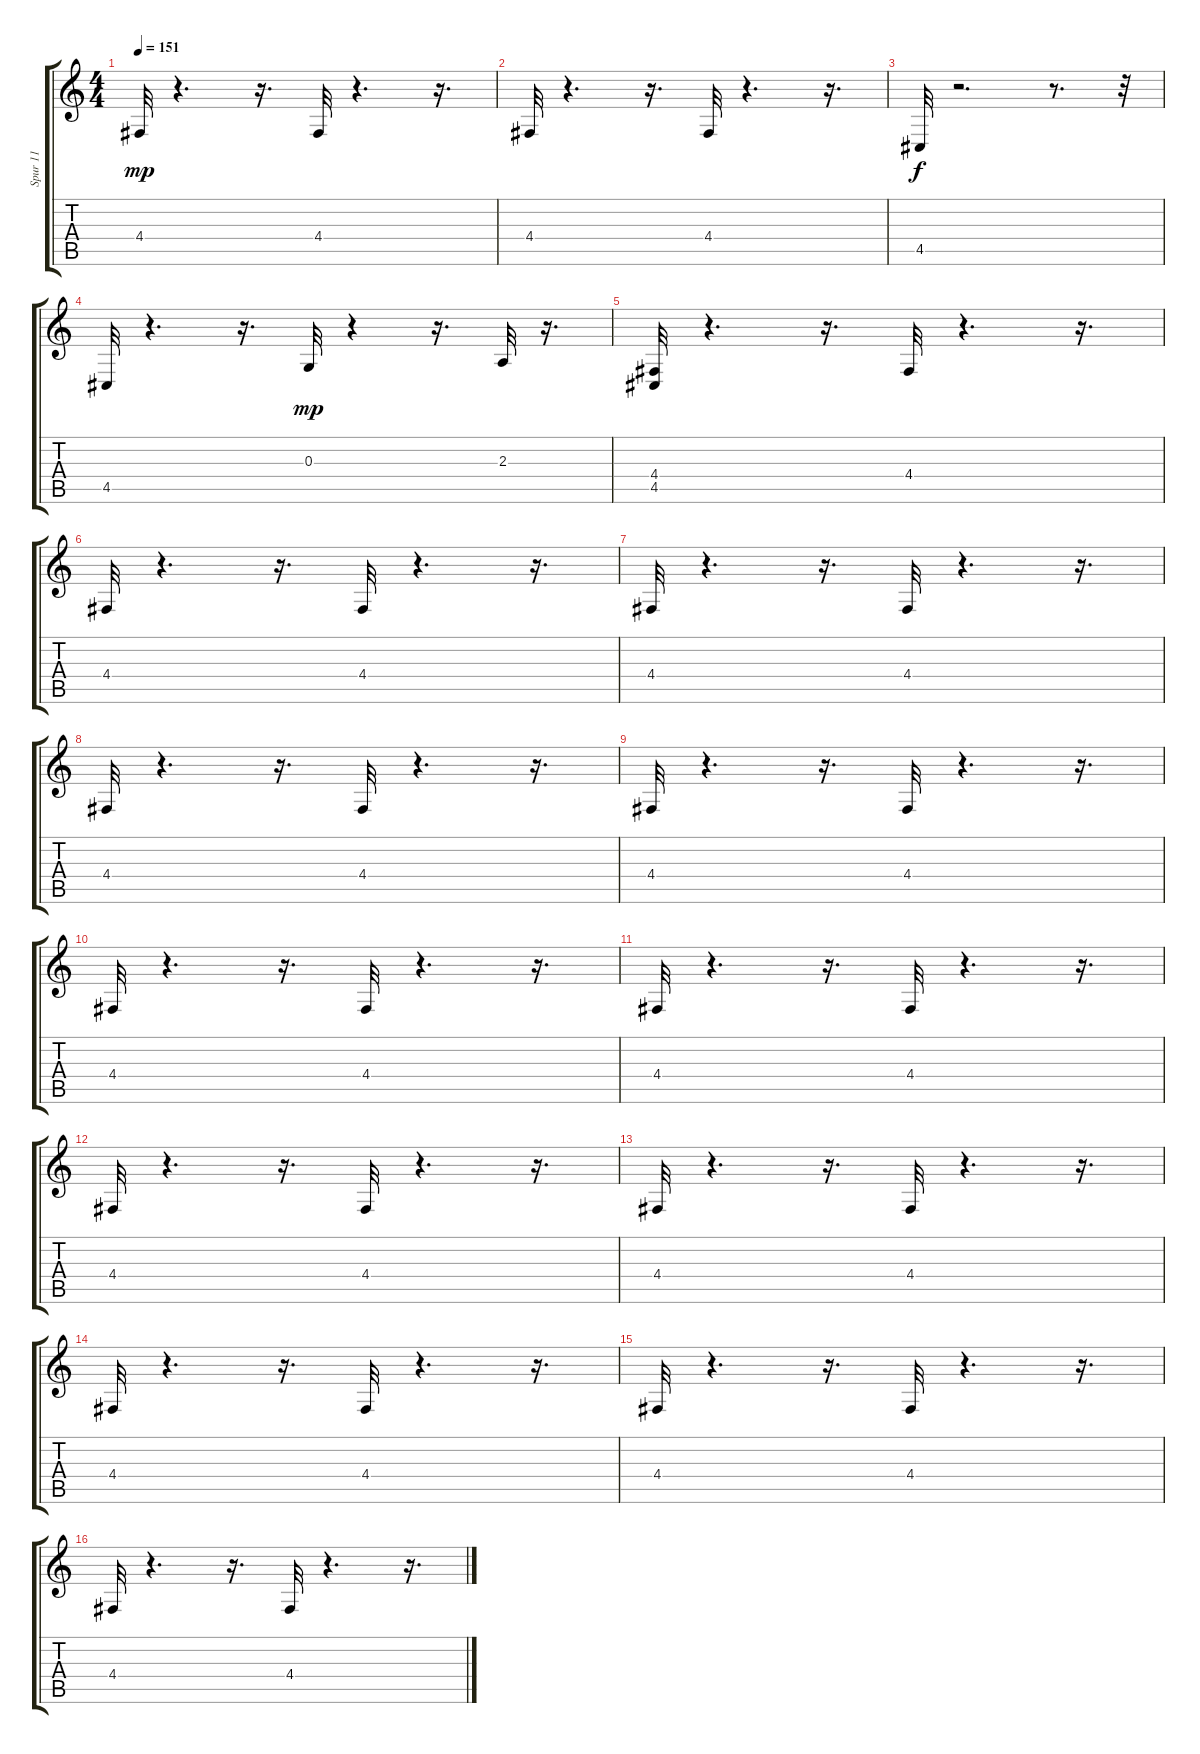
\track ("Spur 11" "Spur 11") {instrument acousticgrandpiano}
\staff {score tabs}
\tuning (E4 B3 G3 D3 A2 E2) {hide}
\ts (4 4)
\tempo 151
\clef g2
\ks c
4.4.32{dy mp} r.4{d} r.16{d} 4.4.32 r.4{d} r.16{d} |
4.4.32 r.4{d} r.16{d} 4.4.32 r.4{d} r.16{d} |
4.5.32{dy f} r.2{d} r.8{d} r.32 |
4.5.32 r.4{d} r.16{d} 0.3.32{dy mp} r.4 r.16{d} 2.3.32 r.16{d} |
(4.4 4.5).32 r.4{d} r.16{d} 4.4.32 r.4{d} r.16{d} |
4.4.32 r.4{d} r.16{d} 4.4.32 r.4{d} r.16{d} |
4.4.32 r.4{d} r.16{d} 4.4.32 r.4{d} r.16{d} |
4.4.32 r.4{d} r.16{d} 4.4.32 r.4{d} r.16{d} |
4.4.32 r.4{d} r.16{d} 4.4.32 r.4{d} r.16{d} |
4.4.32 r.4{d} r.16{d} 4.4.32 r.4{d} r.16{d} |
4.4.32 r.4{d} r.16{d} 4.4.32 r.4{d} r.16{d} |
4.4.32 r.4{d} r.16{d} 4.4.32 r.4{d} r.16{d} |
4.4.32 r.4{d} r.16{d} 4.4.32 r.4{d} r.16{d} |
4.4.32 r.4{d} r.16{d} 4.4.32 r.4{d} r.16{d} |
4.4.32 r.4{d} r.16{d} 4.4.32 r.4{d} r.16{d} |
4.4.32 r.4{d} r.16{d} 4.4.32 r.4{d} r.16{d}
